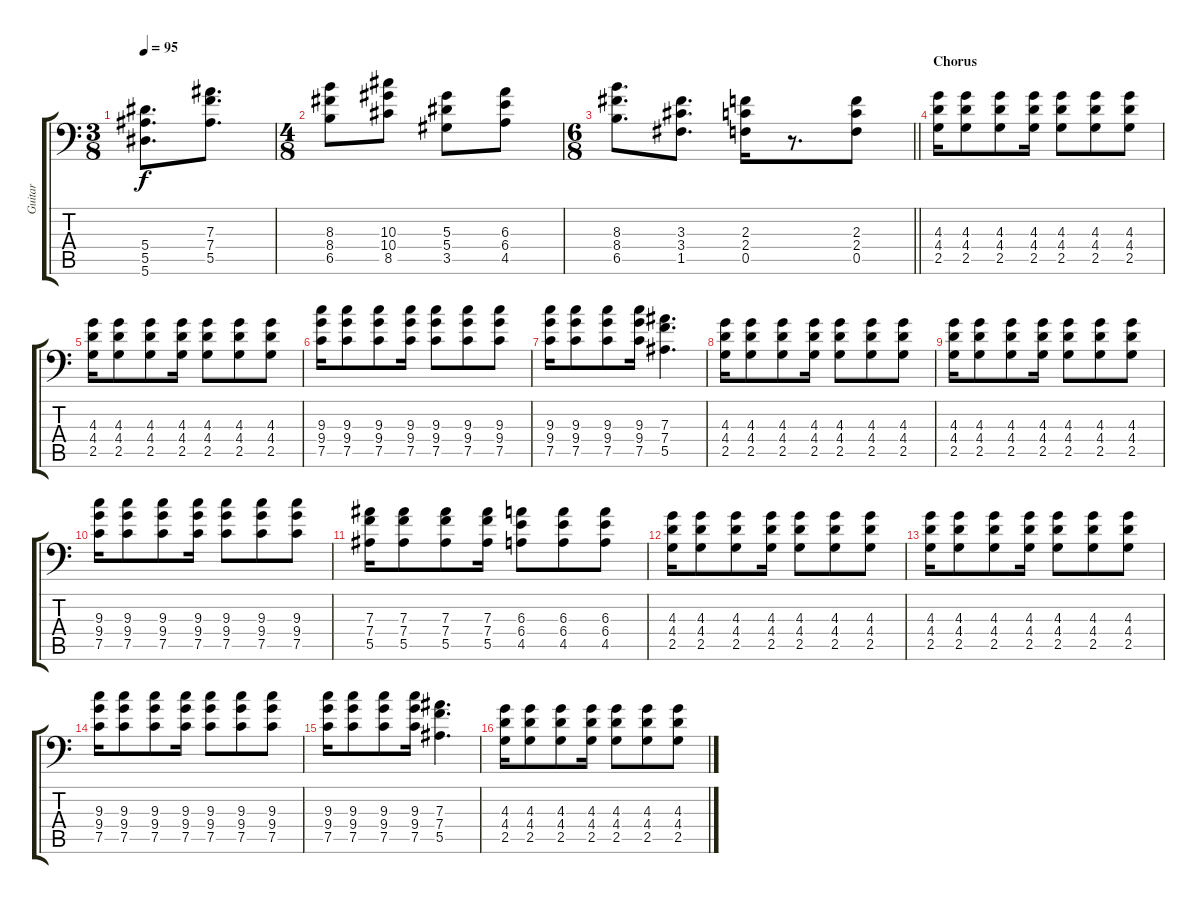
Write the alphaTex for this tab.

\track ("Guitar" "Guitar") {instrument overdrivenguitar}
\staff {score tabs}
\tuning (C4 G3 Eb3 Bb2 F2 Bb1) {hide}
\ts (3 8)
\tempo 95
\clef f4
\ks c
(5.4 5.5 5.6).8{d dy f} (7.3 7.4 5.5).8{d} |
\ts (4 8)
(8.3 8.4 6.5).8 (10.3 10.4 8.5).8 (5.3 5.4 3.5).8 (6.3 6.4 4.5).8 |
\ts (6 8)
\barLineRight lightlight
(8.3 8.4 6.5).8{d} (3.3 3.4 1.5).8{d} (2.3 2.4 0.5).16 r.8{d} (2.3 2.4 0.5).8 |
\section ("" "Chorus")
(4.3 4.4 2.5).16 (4.3 4.4 2.5).8 (4.3 4.4 2.5).8 (4.3 4.4 2.5).16 (4.3 4.4 2.5).8 (4.3 4.4 2.5).8 (4.3 4.4 2.5).8 |
(4.3 4.4 2.5).16 (4.3 4.4 2.5).8 (4.3 4.4 2.5).8 (4.3 4.4 2.5).16 (4.3 4.4 2.5).8 (4.3 4.4 2.5).8 (4.3 4.4 2.5).8 |
(9.3 9.4 7.5).16 (9.3 9.4 7.5).8 (9.3 9.4 7.5).8 (9.3 9.4 7.5).16 (9.3 9.4 7.5).8 (9.3 9.4 7.5).8 (9.3 9.4 7.5).8 |
(9.3 9.4 7.5).16 (9.3 9.4 7.5).8 (9.3 9.4 7.5).8 (9.3 9.4 7.5).16 (7.3 7.4 5.5).4{d} |
(4.3 4.4 2.5).16 (4.3 4.4 2.5).8 (4.3 4.4 2.5).8 (4.3 4.4 2.5).16 (4.3 4.4 2.5).8 (4.3 4.4 2.5).8 (4.3 4.4 2.5).8 |
(4.3 4.4 2.5).16 (4.3 4.4 2.5).8 (4.3 4.4 2.5).8 (4.3 4.4 2.5).16 (4.3 4.4 2.5).8 (4.3 4.4 2.5).8 (4.3 4.4 2.5).8 |
(9.3 9.4 7.5).16 (9.3 9.4 7.5).8 (9.3 9.4 7.5).8 (9.3 9.4 7.5).16 (9.3 9.4 7.5).8 (9.3 9.4 7.5).8 (9.3 9.4 7.5).8 |
(7.3 7.4 5.5).16 (7.3 7.4 5.5).8 (7.3 7.4 5.5).8 (7.3 7.4 5.5).16 (6.3 6.4 4.5).8 (6.3 6.4 4.5).8 (6.3 6.4 4.5).8 |
(4.3 4.4 2.5).16 (4.3 4.4 2.5).8 (4.3 4.4 2.5).8 (4.3 4.4 2.5).16 (4.3 4.4 2.5).8 (4.3 4.4 2.5).8 (4.3 4.4 2.5).8 |
(4.3 4.4 2.5).16 (4.3 4.4 2.5).8 (4.3 4.4 2.5).8 (4.3 4.4 2.5).16 (4.3 4.4 2.5).8 (4.3 4.4 2.5).8 (4.3 4.4 2.5).8 |
(9.3 9.4 7.5).16 (9.3 9.4 7.5).8 (9.3 9.4 7.5).8 (9.3 9.4 7.5).16 (9.3 9.4 7.5).8 (9.3 9.4 7.5).8 (9.3 9.4 7.5).8 |
(9.3 9.4 7.5).16 (9.3 9.4 7.5).8 (9.3 9.4 7.5).8 (9.3 9.4 7.5).16 (7.3 7.4 5.5).4{d} |
(4.3 4.4 2.5).16 (4.3 4.4 2.5).8 (4.3 4.4 2.5).8 (4.3 4.4 2.5).16 (4.3 4.4 2.5).8 (4.3 4.4 2.5).8 (4.3 4.4 2.5).8
